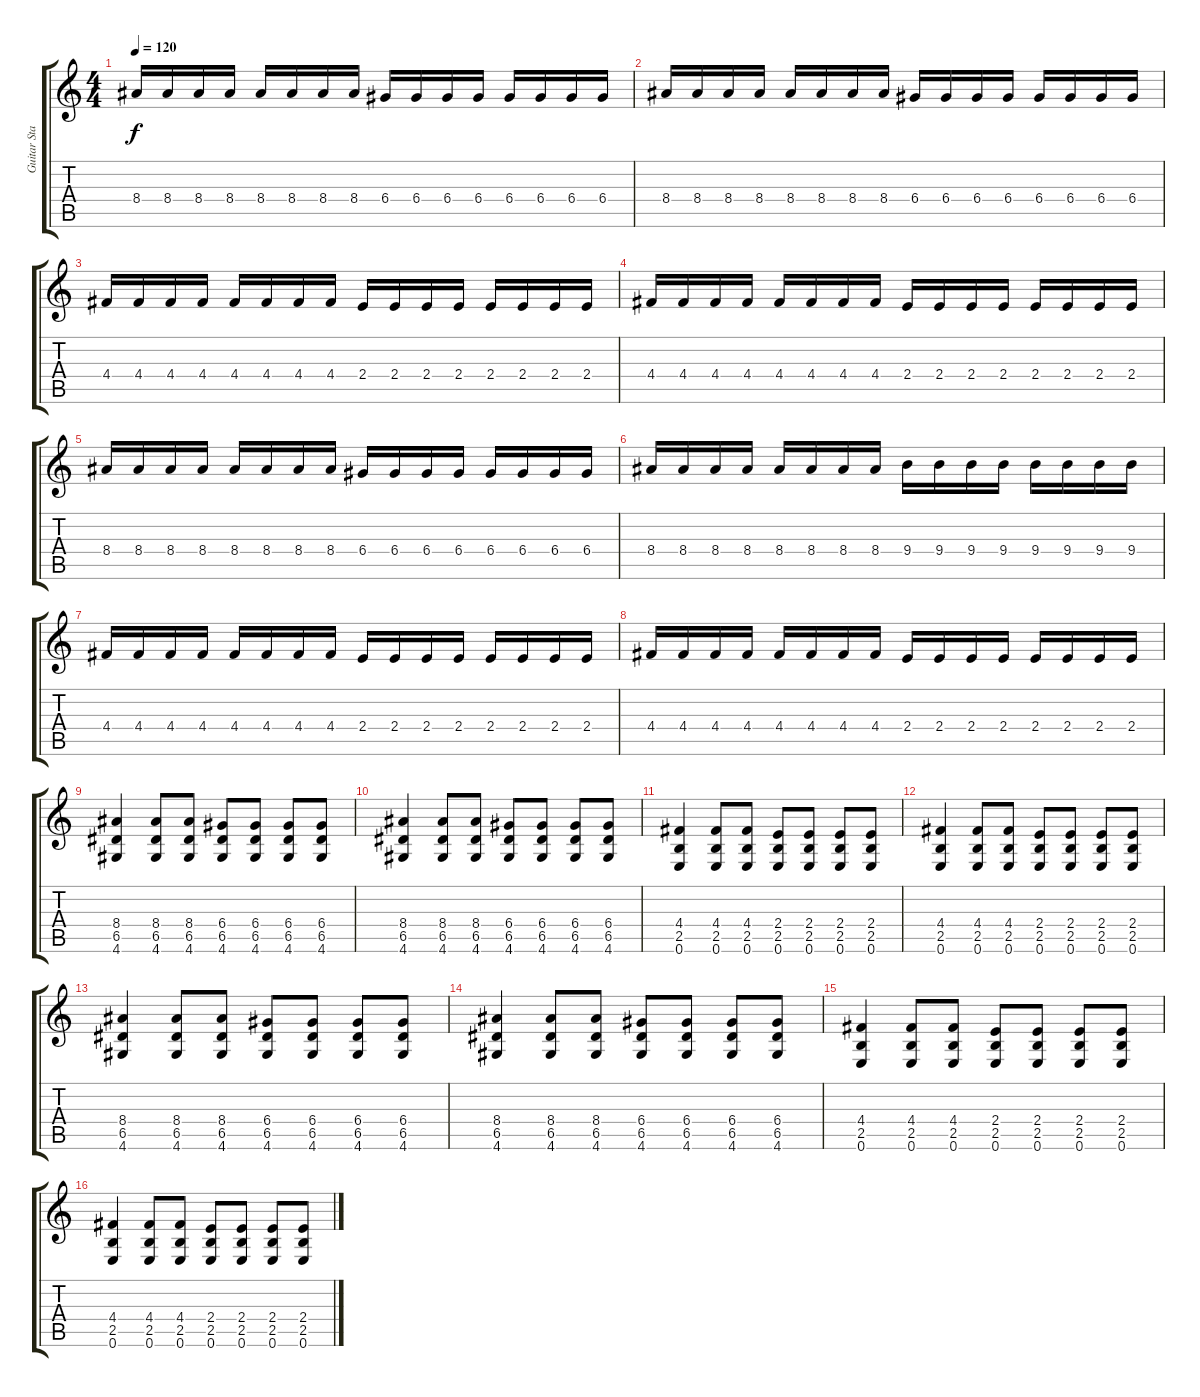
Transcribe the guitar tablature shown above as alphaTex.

\track ("Guitar Standart" "Guitar Sta") {instrument distortionguitar}
\staff {score tabs}
\tuning (E4 B3 G3 D3 A2 E2) {hide}
\ts (4 4)
\tempo 120
\clef g2
\ks c
8.4.16{dy f instrument distortionguitar} 8.4.16 8.4.16 8.4.16 8.4.16 8.4.16 8.4.16 8.4.16 6.4.16 6.4.16 6.4.16 6.4.16 6.4.16 6.4.16 6.4.16 6.4.16 |
8.4.16 8.4.16 8.4.16 8.4.16 8.4.16 8.4.16 8.4.16 8.4.16 6.4.16 6.4.16 6.4.16 6.4.16 6.4.16 6.4.16 6.4.16 6.4.16 |
4.4.16 4.4.16 4.4.16 4.4.16 4.4.16 4.4.16 4.4.16 4.4.16 2.4.16 2.4.16 2.4.16 2.4.16 2.4.16 2.4.16 2.4.16 2.4.16 |
4.4.16 4.4.16 4.4.16 4.4.16 4.4.16 4.4.16 4.4.16 4.4.16 2.4.16 2.4.16 2.4.16 2.4.16 2.4.16 2.4.16 2.4.16 2.4.16 |
8.4.16 8.4.16 8.4.16 8.4.16 8.4.16 8.4.16 8.4.16 8.4.16 6.4.16 6.4.16 6.4.16 6.4.16 6.4.16 6.4.16 6.4.16 6.4.16 |
8.4.16 8.4.16 8.4.16 8.4.16 8.4.16 8.4.16 8.4.16 8.4.16 9.4.16 9.4.16 9.4.16 9.4.16 9.4.16 9.4.16 9.4.16 9.4.16 |
4.4.16 4.4.16 4.4.16 4.4.16 4.4.16 4.4.16 4.4.16 4.4.16 2.4.16 2.4.16 2.4.16 2.4.16 2.4.16 2.4.16 2.4.16 2.4.16 |
4.4.16 4.4.16 4.4.16 4.4.16 4.4.16 4.4.16 4.4.16 4.4.16 2.4.16 2.4.16 2.4.16 2.4.16 2.4.16 2.4.16 2.4.16 2.4.16 |
(8.4 6.5 4.6).4 (8.4 6.5 4.6).8 (8.4 6.5 4.6).8 (6.4 6.5 4.6).8 (6.4 6.5 4.6).8 (6.4 6.5 4.6).8 (6.4 6.5 4.6).8 |
(8.4 6.5 4.6).4 (8.4 6.5 4.6).8 (8.4 6.5 4.6).8 (6.4 6.5 4.6).8 (6.4 6.5 4.6).8 (6.4 6.5 4.6).8 (6.4 6.5 4.6).8 |
(4.4 2.5 0.6).4 (4.4 2.5 0.6).8 (4.4 2.5 0.6).8 (2.4 2.5 0.6).8 (2.4 2.5 0.6).8 (2.4 2.5 0.6).8 (2.4 2.5 0.6).8 |
(4.4 2.5 0.6).4 (4.4 2.5 0.6).8 (4.4 2.5 0.6).8 (2.4 2.5 0.6).8 (2.4 2.5 0.6).8 (2.4 2.5 0.6).8 (2.4 2.5 0.6).8 |
(8.4 6.5 4.6).4 (8.4 6.5 4.6).8 (8.4 6.5 4.6).8 (6.4 6.5 4.6).8 (6.4 6.5 4.6).8 (6.4 6.5 4.6).8 (6.4 6.5 4.6).8 |
(8.4 6.5 4.6).4 (8.4 6.5 4.6).8 (8.4 6.5 4.6).8 (6.4 6.5 4.6).8 (6.4 6.5 4.6).8 (6.4 6.5 4.6).8 (6.4 6.5 4.6).8 |
(4.4 2.5 0.6).4 (4.4 2.5 0.6).8 (4.4 2.5 0.6).8 (2.4 2.5 0.6).8 (2.4 2.5 0.6).8 (2.4 2.5 0.6).8 (2.4 2.5 0.6).8 |
(4.4 2.5 0.6).4 (4.4 2.5 0.6).8 (4.4 2.5 0.6).8 (2.4 2.5 0.6).8 (2.4 2.5 0.6).8 (2.4 2.5 0.6).8 (2.4 2.5 0.6).8
